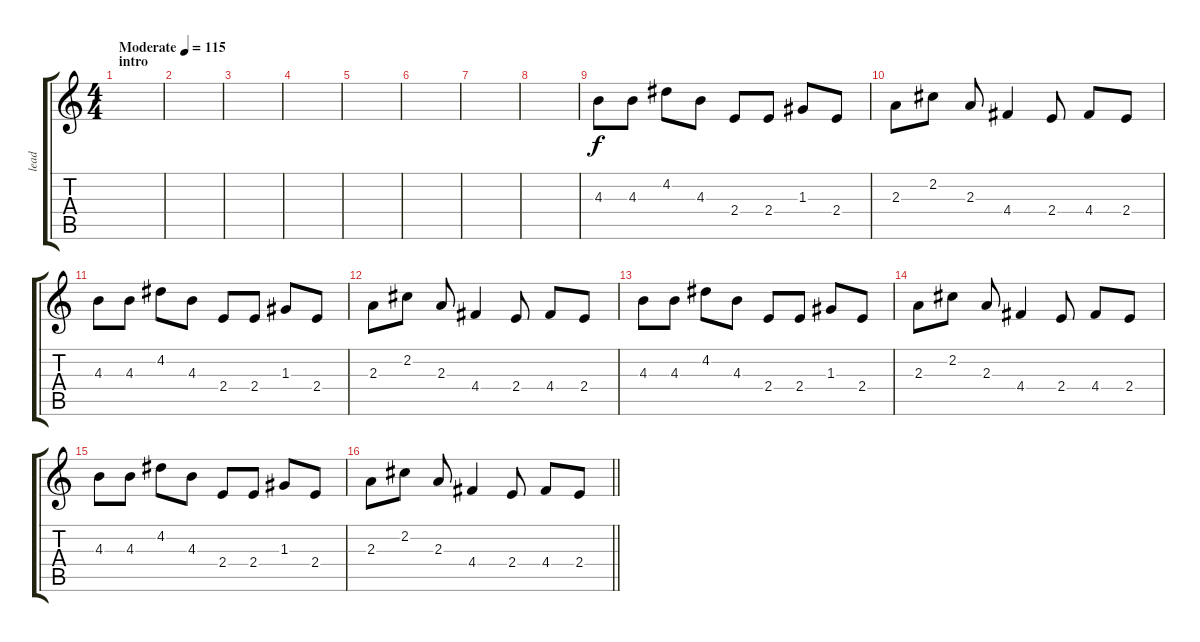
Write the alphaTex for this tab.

\track ("lead" "lead") {instrument distortionguitar}
\staff {score tabs}
\tuning (E4 B3 G3 D3 A2 E2) {hide}
\ts (4 4)
\section ("" "intro")
\tempo (115 "Moderate")
\clef g2
\ks c
|
|
|
|
|
|
|
|
4.3.8 4.3.8 4.2.8 4.3.8 2.4.8 2.4.8 1.3.8 2.4.8 |
2.3.8 2.2.8 2.3.8 4.4.4 2.4.8 4.4.8 2.4.8 |
4.3.8 4.3.8 4.2.8 4.3.8 2.4.8 2.4.8 1.3.8 2.4.8 |
2.3.8 2.2.8 2.3.8 4.4.4 2.4.8 4.4.8 2.4.8 |
4.3.8 4.3.8 4.2.8 4.3.8 2.4.8 2.4.8 1.3.8 2.4.8 |
2.3.8 2.2.8 2.3.8 4.4.4 2.4.8 4.4.8 2.4.8 |
4.3.8 4.3.8 4.2.8 4.3.8 2.4.8 2.4.8 1.3.8 2.4.8 |
\barLineRight lightlight
2.3.8 2.2.8 2.3.8 4.4.4 2.4.8 4.4.8 2.4.8
